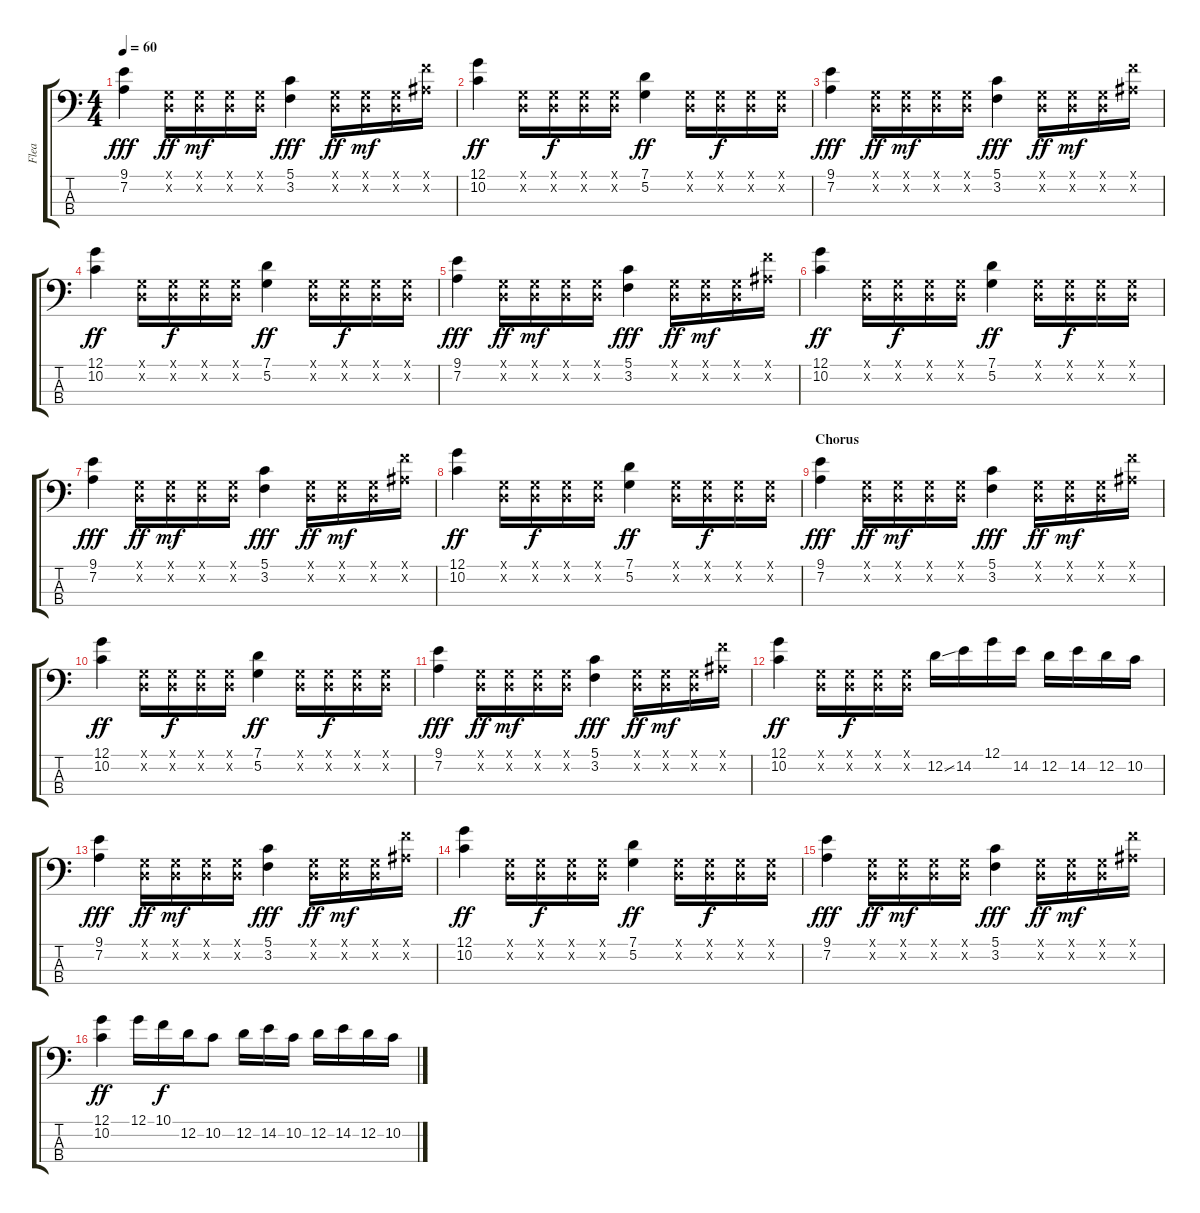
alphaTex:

\track ("Flea" "Flea") {instrument electricbassfinger}
\staff {score tabs}
\tuning (G2 D2 A1 E1) {hide}
\ts (4 4)
\tempo 60
\clef f4
\ks c
(9.1 7.2).4{dy fff} (0.1{x} 0.2{x}).16{dy ff} (0.1{x} 0.2{x}).16{dy mf} (0.1{x} 0.2{x}).16 (0.1{x} 0.2{x}).16 (5.1 3.2).4{dy fff} (0.1{x} 0.2{x}).16{dy ff} (0.1{x} 0.2{x}).16{dy mf} (0.1{x} 0.2{x}).16 (10.1{x} 8.2{x}).16 |
(12.1 10.2).4{dy ff} (0.1{x} 0.2{x}).16 (0.1{x} 0.2{x}).16{dy f} (0.1{x} 0.2{x}).16 (0.1{x} 0.2{x}).16 (7.1 5.2).4{dy ff} (0.1{x} 0.2{x}).16 (0.1{x} 0.2{x}).16{dy f} (0.1{x} 0.2{x}).16 (0.1{x} 0.2{x}).16 |
(9.1 7.2).4{dy fff} (0.1{x} 0.2{x}).16{dy ff} (0.1{x} 0.2{x}).16{dy mf} (0.1{x} 0.2{x}).16 (0.1{x} 0.2{x}).16 (5.1 3.2).4{dy fff} (0.1{x} 0.2{x}).16{dy ff} (0.1{x} 0.2{x}).16{dy mf} (0.1{x} 0.2{x}).16 (10.1{x} 8.2{x}).16 |
(12.1 10.2).4{dy ff} (0.1{x} 0.2{x}).16 (0.1{x} 0.2{x}).16{dy f} (0.1{x} 0.2{x}).16 (0.1{x} 0.2{x}).16 (7.1 5.2).4{dy ff} (0.1{x} 0.2{x}).16 (0.1{x} 0.2{x}).16{dy f} (0.1{x} 0.2{x}).16 (0.1{x} 0.2{x}).16 |
(9.1 7.2).4{dy fff} (0.1{x} 0.2{x}).16{dy ff} (0.1{x} 0.2{x}).16{dy mf} (0.1{x} 0.2{x}).16 (0.1{x} 0.2{x}).16 (5.1 3.2).4{dy fff} (0.1{x} 0.2{x}).16{dy ff} (0.1{x} 0.2{x}).16{dy mf} (0.1{x} 0.2{x}).16 (10.1{x} 8.2{x}).16 |
(12.1 10.2).4{dy ff} (0.1{x} 0.2{x}).16 (0.1{x} 0.2{x}).16{dy f} (0.1{x} 0.2{x}).16 (0.1{x} 0.2{x}).16 (7.1 5.2).4{dy ff} (0.1{x} 0.2{x}).16 (0.1{x} 0.2{x}).16{dy f} (0.1{x} 0.2{x}).16 (0.1{x} 0.2{x}).16 |
(9.1 7.2).4{dy fff} (0.1{x} 0.2{x}).16{dy ff} (0.1{x} 0.2{x}).16{dy mf} (0.1{x} 0.2{x}).16 (0.1{x} 0.2{x}).16 (5.1 3.2).4{dy fff} (0.1{x} 0.2{x}).16{dy ff} (0.1{x} 0.2{x}).16{dy mf} (0.1{x} 0.2{x}).16 (10.1{x} 8.2{x}).16 |
(12.1 10.2).4{dy ff} (0.1{x} 0.2{x}).16 (0.1{x} 0.2{x}).16{dy f} (0.1{x} 0.2{x}).16 (0.1{x} 0.2{x}).16 (7.1 5.2).4{dy ff} (0.1{x} 0.2{x}).16 (0.1{x} 0.2{x}).16{dy f} (0.1{x} 0.2{x}).16 (0.1{x} 0.2{x}).16 |
\section ("" "Chorus")
(9.1 7.2).4{dy fff} (0.1{x} 0.2{x}).16{dy ff} (0.1{x} 0.2{x}).16{dy mf} (0.1{x} 0.2{x}).16 (0.1{x} 0.2{x}).16 (5.1 3.2).4{dy fff} (0.1{x} 0.2{x}).16{dy ff} (0.1{x} 0.2{x}).16{dy mf} (0.1{x} 0.2{x}).16 (10.1{x} 8.2{x}).16 |
(12.1 10.2).4{dy ff} (0.1{x} 0.2{x}).16 (0.1{x} 0.2{x}).16{dy f} (0.1{x} 0.2{x}).16 (0.1{x} 0.2{x}).16 (7.1 5.2).4{dy ff} (0.1{x} 0.2{x}).16 (0.1{x} 0.2{x}).16{dy f} (0.1{x} 0.2{x}).16 (0.1{x} 0.2{x}).16 |
(9.1 7.2).4{dy fff} (0.1{x} 0.2{x}).16{dy ff} (0.1{x} 0.2{x}).16{dy mf} (0.1{x} 0.2{x}).16 (0.1{x} 0.2{x}).16 (5.1 3.2).4{dy fff} (0.1{x} 0.2{x}).16{dy ff} (0.1{x} 0.2{x}).16{dy mf} (0.1{x} 0.2{x}).16 (10.1{x} 8.2{x}).16 |
(12.1 10.2).4{dy ff} (0.1{x} 0.2{x}).16 (0.1{x} 0.2{x}).16{dy f} (0.1{x} 0.2{x}).16 (0.1{x} 0.2{x}).16 12.2{ss}.16 14.2.16 12.1.16 14.2.16 12.2.16 14.2.16 12.2.16 10.2.16 |
(9.1 7.2).4{dy fff} (0.1{x} 0.2{x}).16{dy ff} (0.1{x} 0.2{x}).16{dy mf} (0.1{x} 0.2{x}).16 (0.1{x} 0.2{x}).16 (5.1 3.2).4{dy fff} (0.1{x} 0.2{x}).16{dy ff} (0.1{x} 0.2{x}).16{dy mf} (0.1{x} 0.2{x}).16 (10.1{x} 8.2{x}).16 |
(12.1 10.2).4{dy ff} (0.1{x} 0.2{x}).16 (0.1{x} 0.2{x}).16{dy f} (0.1{x} 0.2{x}).16 (0.1{x} 0.2{x}).16 (7.1 5.2).4{dy ff} (0.1{x} 0.2{x}).16 (0.1{x} 0.2{x}).16{dy f} (0.1{x} 0.2{x}).16 (0.1{x} 0.2{x}).16 |
(9.1 7.2).4{dy fff} (0.1{x} 0.2{x}).16{dy ff} (0.1{x} 0.2{x}).16{dy mf} (0.1{x} 0.2{x}).16 (0.1{x} 0.2{x}).16 (5.1 3.2).4{dy fff} (0.1{x} 0.2{x}).16{dy ff} (0.1{x} 0.2{x}).16{dy mf} (0.1{x} 0.2{x}).16 (10.1{x} 8.2{x}).16 |
(12.1 10.2).4{dy ff} 12.1.16 10.1.16{dy f} 12.2.16 10.2.8 12.2.16 14.2.16 10.2.16 12.2.16 14.2.16 12.2.16 10.2.16
